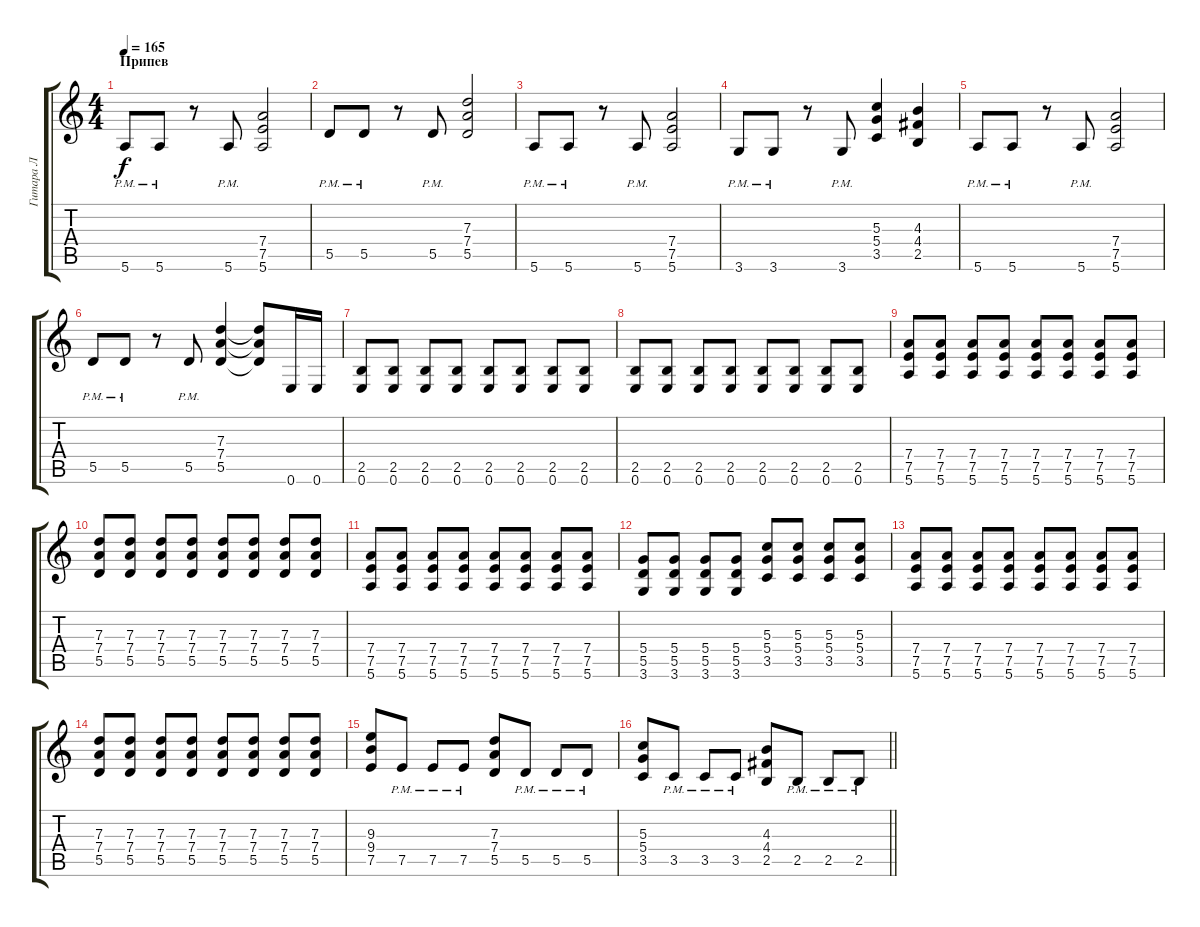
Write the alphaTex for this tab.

\track ("Гитара Л" "Гитара Л") {instrument distortionguitar}
\staff {score tabs}
\tuning (E4 B3 G3 D3 A2 E2) {hide}
\ts (4 4)
\section ("" "Припев")
\tempo 165
\clef g2
\ks c
5.6{pm}.8{dy f} 5.6{pm}.8 r.8 5.6{pm}.8 (7.4 7.5 5.6).2 |
5.5{pm}.8 5.5{pm}.8 r.8 5.5{pm}.8 (7.3 7.4 5.5).2 |
5.6{pm}.8 5.6{pm}.8 r.8 5.6{pm}.8 (7.4 7.5 5.6).2 |
3.6{pm}.8 3.6{pm}.8 r.8 3.6{pm}.8 (5.3 5.4 3.5).4 (4.3 4.4 2.5).4 |
5.6{pm}.8 5.6{pm}.8 r.8 5.6{pm}.8 (7.4 7.5 5.6).2 |
5.5{pm}.8 5.5{pm}.8 r.8 5.5{pm}.8 (7.3 7.4 5.5).4 (7.3{t} 7.4{t} 5.5{t}).8 0.6.16 0.6.16 |
(2.5 0.6).8 (2.5 0.6).8 (2.5 0.6).8 (2.5 0.6).8 (2.5 0.6).8 (2.5 0.6).8 (2.5 0.6).8 (2.5 0.6).8 |
(2.5 0.6).8 (2.5 0.6).8 (2.5 0.6).8 (2.5 0.6).8 (2.5 0.6).8 (2.5 0.6).8 (2.5 0.6).8 (2.5 0.6).8 |
(7.4 7.5 5.6).8 (7.4 7.5 5.6).8 (7.4 7.5 5.6).8 (7.4 7.5 5.6).8 (7.4 7.5 5.6).8 (7.4 7.5 5.6).8 (7.4 7.5 5.6).8 (7.4 7.5 5.6).8 |
(7.3 7.4 5.5).8 (7.3 7.4 5.5).8 (7.3 7.4 5.5).8 (7.3 7.4 5.5).8 (7.3 7.4 5.5).8 (7.3 7.4 5.5).8 (7.3 7.4 5.5).8 (7.3 7.4 5.5).8 |
(7.4 7.5 5.6).8 (7.4 7.5 5.6).8 (7.4 7.5 5.6).8 (7.4 7.5 5.6).8 (7.4 7.5 5.6).8 (7.4 7.5 5.6).8 (7.4 7.5 5.6).8 (7.4 7.5 5.6).8 |
(5.4 5.5 3.6).8 (5.4 5.5 3.6).8 (5.4 5.5 3.6).8 (5.4 5.5 3.6).8 (5.3 5.4 3.5).8 (5.3 5.4 3.5).8 (5.3 5.4 3.5).8 (5.3 5.4 3.5).8 |
(7.4 7.5 5.6).8 (7.4 7.5 5.6).8 (7.4 7.5 5.6).8 (7.4 7.5 5.6).8 (7.4 7.5 5.6).8 (7.4 7.5 5.6).8 (7.4 7.5 5.6).8 (7.4 7.5 5.6).8 |
(7.3 7.4 5.5).8 (7.3 7.4 5.5).8 (7.3 7.4 5.5).8 (7.3 7.4 5.5).8 (7.3 7.4 5.5).8 (7.3 7.4 5.5).8 (7.3 7.4 5.5).8 (7.3 7.4 5.5).8 |
(9.3 9.4 7.5).8 7.5{pm}.8 7.5{pm}.8 7.5{pm}.8 (7.3 7.4 5.5).8 5.5{pm}.8 5.5{pm}.8 5.5{pm}.8 |
\barLineRight lightlight
(5.3 5.4 3.5).8 3.5{pm}.8 3.5{pm}.8 3.5{pm}.8 (4.3 4.4 2.5).8 2.5{pm}.8 2.5{pm}.8 2.5{pm}.8
